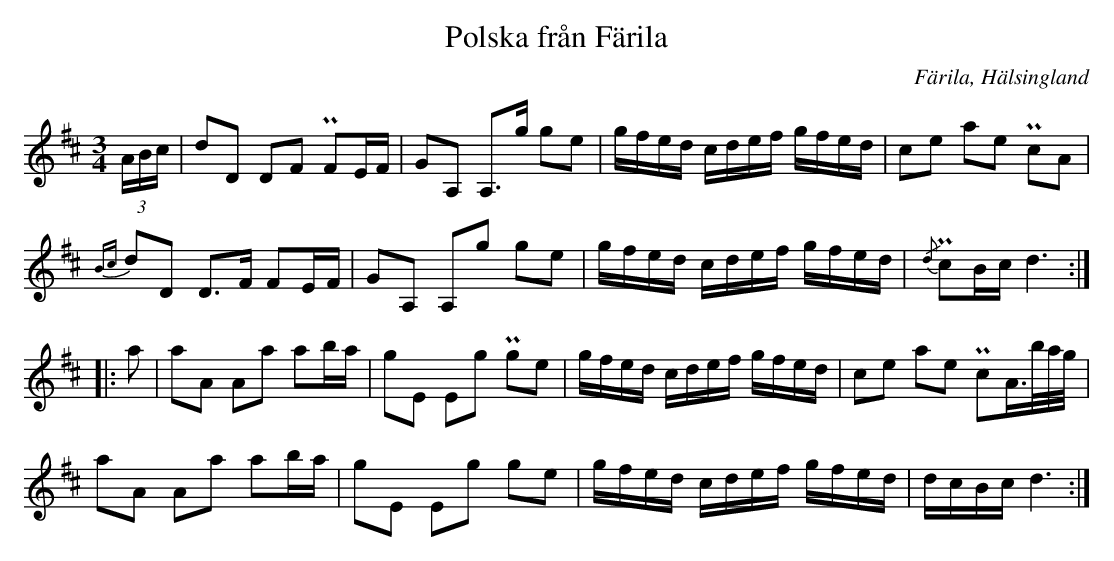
X:1
T:Polska från Färila
O:Färila, Hälsingland
M:3/4
L:1/16
U:t=turn
K:D
(3ABc | d2D2 D2F2 PF2EF | G2A,2 A,2>g2 g2e2 | gfed cdef gfed | c2e2 a2e2 Pc2A2 |
{Bc}d2D2 D2>F2 F2EF | G2A,2 A,2g2 g2e2 | gfed cdef gfed | {/d}Pc2Bc d6 ::
a2 | a2A2 A2a2 a2ba | g2E2 E2g2 Pg2e2 | gfed cdef gfed | c2e2 a2e2 Pc2A>ba/g/ |
a2A2 A2a2 a2ba | g2E2 E2g2 g2e2 | gfed cdef gfed | dcBc d6 :|
